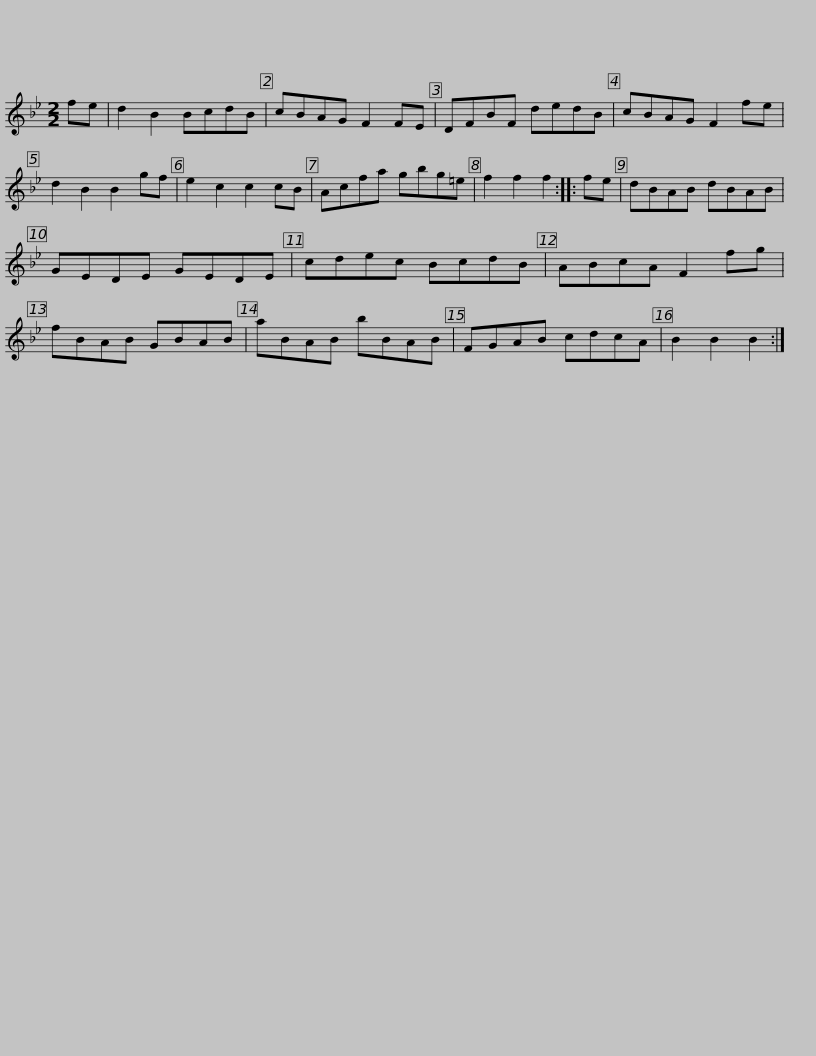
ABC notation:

X:1
L:1/8
M:2/2
I:linebreak $
K:Bb
V:1 treble
V:1
 fe | d2 B2 BcdB | cBAG F2 FE | DFBF dedB | cBAG F2 fe | %5
 d2 B2 B2 gf | e2 c2 c2 cB |$ Acfa gbg=e | f2 f2 f2 :: fe | %10
 dBAB dBAB | GEDE GEDE | cdec BcdB |$ ABcA F2 fg | fBAB GBAB | %15
 aBAB bBAB | FGAB cdcA | B2 B2 B2 :| %18
